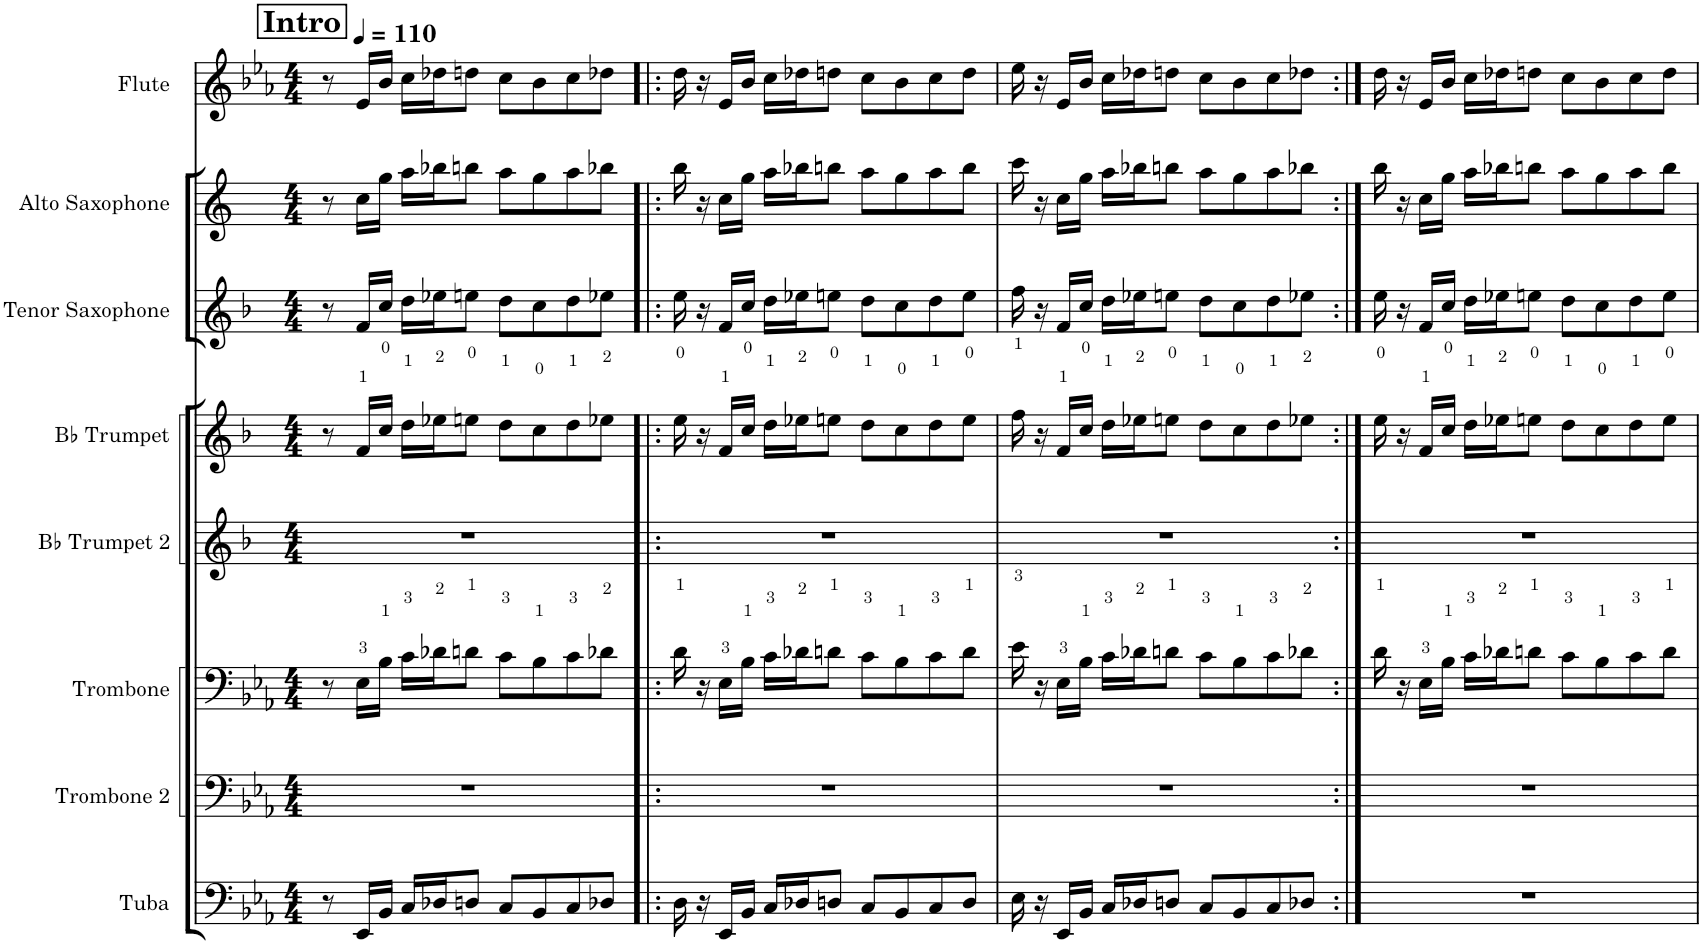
**kern	**kern	**kern	**kern	**kern	**kern	**kern	**kern
*part8	*part7	*part6	*part5	*part4	*part3	*part2	*part1
*staff8	*staff7	*staff6	*staff5	*staff4	*staff3	*staff2	*staff1
*I"Tuba	*I"Trombone 2	*I"Trombone	*I"Bb Trumpet 2	*I"Bb Trumpet	*I"Tenor Saxophone	*I"Alto Saxophone	*I"Flute
*I'Tba.	*I'Tbn.2	*I'Tbn.	*I'Bb Tpt.	*I'Bb Tpt.	*I'T. Sax.	*I'A. Sax.	*I'Fl.
*clefF4	*clefF4	*clefF4	*clefG2	*clefG2	*clefG2	*clefG2	*clefG2
*	*	*	*Trd1c2	*Trd1c2	*Trd8c14	*Trd5c9	*
*k[b-e-a-]	*k[b-e-a-]	*k[b-e-a-]	*k[b-]	*k[b-]	*k[b-]	*k[]	*k[b-e-a-]
*M4/4	*M4/4	*M4/4	*M4/4	*M4/4	*M4/4	*M4/4	*M4/4
*MM110	*MM110	*MM110	*MM110	*MM110	*MM110	*MM110	*MM110
!!LO:REH:place=s1:a:B:cj:fs=14:t=Intro
=1	=1	=1	=1	=1	=1	=1	=1
8r	1r	8r	1r	8r	8r	8r	8r
16EE-/LL	.	16E-\LL	.	16f/LL	16f/LL	16cc\LL	16e-/LL
16BB-/JJ	.	16B-\JJ	.	16cc/JJ	16cc/JJ	16gg\JJ	16b-/JJ
16C/LL	.	16c\LL	.	16dd\LL	16dd\LL	16aa\LL	16cc\LL
16D-X/J	.	16d-X\J	.	16ee-X\J	16ee-X\J	16bb-X\J	16dd-X\J
8Dn/J	.	8dn\J	.	8een\J	8een\J	8bbn\J	8ddn\J
8C/L	.	8c\L	.	8dd\L	8dd\L	8aa\L	8cc\L
8BB-/	.	8B-\	.	8cc\	8cc\	8gg\	8b-\
8C/	.	8c\	.	8dd\	8dd\	8aa\	8cc\
8D-X/J	.	8d-X\J	.	8ee-X\J	8ee-X\J	8bb-X\J	8dd-X\J
=2!|:	=2!|:	=2!|:	=2!|:	=2!|:	=2!|:	=2!|:	=2!|:
16D\	1r	16d\	1r	16ee\	16ee\	16bb\	16dd\
16r	.	16r	.	16r	16r	16r	16r
16EE-/LL	.	16E-\LL	.	16f/LL	16f/LL	16cc\LL	16e-/LL
16BB-/JJ	.	16B-\JJ	.	16cc/JJ	16cc/JJ	16gg\JJ	16b-/JJ
16C/LL	.	16c\LL	.	16dd\LL	16dd\LL	16aa\LL	16cc\LL
16D-X/J	.	16d-X\J	.	16ee-X\J	16ee-X\J	16bb-X\J	16dd-X\J
8Dn/J	.	8dn\J	.	8een\J	8een\J	8bbn\J	8ddn\J
8C/L	.	8c\L	.	8dd\L	8dd\L	8aa\L	8cc\L
8BB-/	.	8B-\	.	8cc\	8cc\	8gg\	8b-\
8C/	.	8c\	.	8dd\	8dd\	8aa\	8cc\
8D/J	.	8d\J	.	8ee\J	8ee\J	8bb\J	8dd\J
=3	=3	=3	=3	=3	=3	=3	=3
16E-\	1r	16e-\	1r	16ff\	16ff\	16ccc\	16ee-\
16r	.	16r	.	16r	16r	16r	16r
16EE-/LL	.	16E-\LL	.	16f/LL	16f/LL	16cc\LL	16e-/LL
16BB-/JJ	.	16B-\JJ	.	16cc/JJ	16cc/JJ	16gg\JJ	16b-/JJ
16C/LL	.	16c\LL	.	16dd\LL	16dd\LL	16aa\LL	16cc\LL
16D-X/J	.	16d-X\J	.	16ee-X\J	16ee-X\J	16bb-X\J	16dd-X\J
8Dn/J	.	8dn\J	.	8een\J	8een\J	8bbn\J	8ddn\J
8C/L	.	8c\L	.	8dd\L	8dd\L	8aa\L	8cc\L
8BB-/	.	8B-\	.	8cc\	8cc\	8gg\	8b-\
8C/	.	8c\	.	8dd\	8dd\	8aa\	8cc\
8D-X/J	.	8d-X\J	.	8ee-X\J	8ee-X\J	8bb-X\J	8dd-X\J
=4:|!	=4:|!	=4:|!	=4:|!	=4:|!	=4:|!	=4:|!	=4:|!
1r	1r	16d\	1r	16ee\	16ee\	16bb\	16dd\
.	.	16r	.	16r	16r	16r	16r
.	.	16E-\LL	.	16f/LL	16f/LL	16cc\LL	16e-/LL
.	.	16B-\JJ	.	16cc/JJ	16cc/JJ	16gg\JJ	16b-/JJ
.	.	16c\LL	.	16dd\LL	16dd\LL	16aa\LL	16cc\LL
.	.	16d-X\J	.	16ee-X\J	16ee-X\J	16bb-X\J	16dd-X\J
.	.	8dn\J	.	8een\J	8een\J	8bbn\J	8ddn\J
.	.	8c\L	.	8dd\L	8dd\L	8aa\L	8cc\L
.	.	8B-\	.	8cc\	8cc\	8gg\	8b-\
.	.	8c\	.	8dd\	8dd\	8aa\	8cc\
.	.	8d\J	.	8ee\J	8ee\J	8bb\J	8dd\J
=	=	=	=	=	=	=	=
*-	*-	*-	*-	*-	*-	*-	*-
